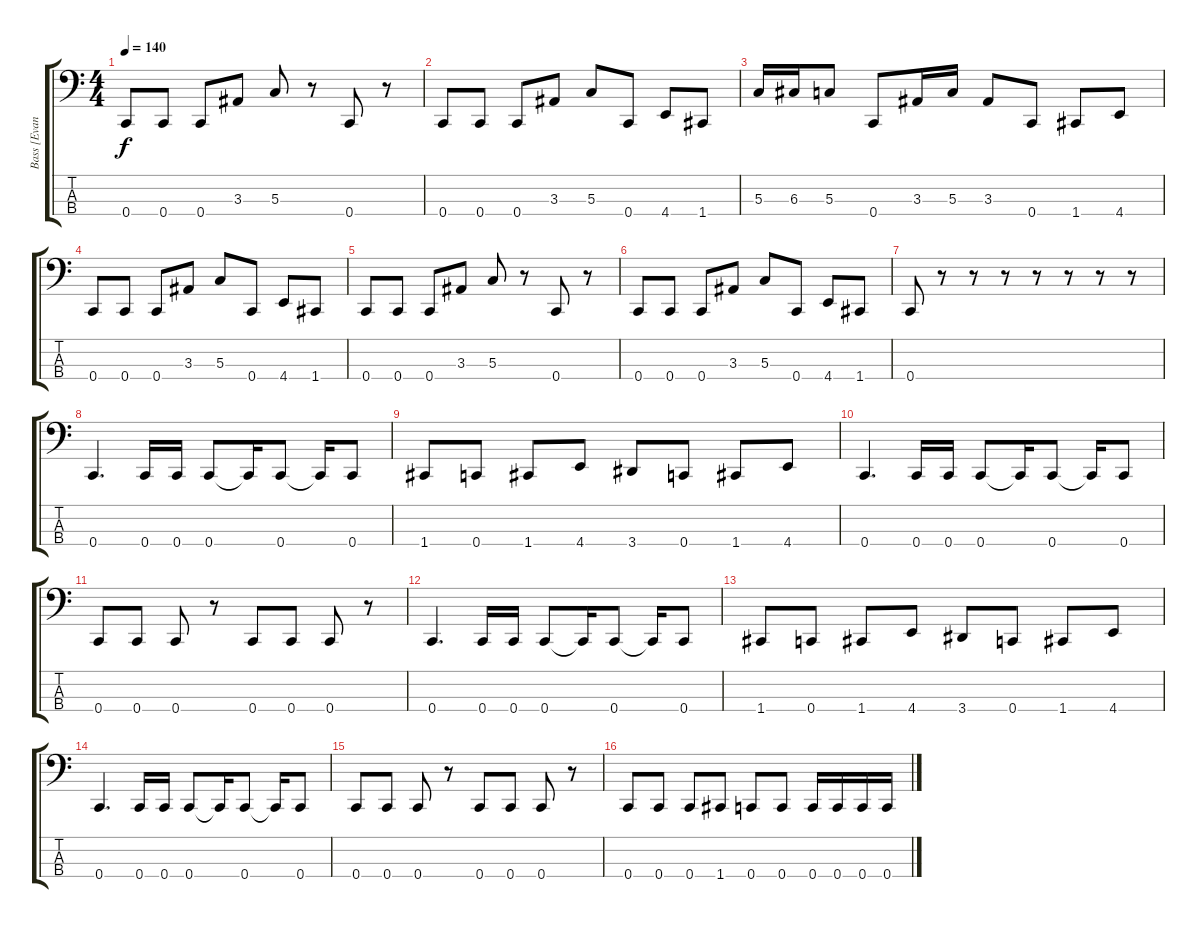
\track ("Bass [Evan Krejci]" "Bass [Evan") {instrument electricbasspick}
\staff {score tabs}
\tuning (F2 C2 G1 C1) {hide}
\ts (4 4)
\tempo 140
\clef f4
\ks c
0.4.8{dy f} 0.4.8 0.4.8 3.3.8 5.3.8 r.8 0.4.8 r.8 |
0.4.8 0.4.8 0.4.8 3.3.8 5.3.8 0.4.8 4.4.8 1.4.8 |
5.3.16 6.3.16 5.3.8 0.4.8 3.3.16 5.3.16 3.3.8 0.4.8 1.4.8 4.4.8 |
0.4.8 0.4.8 0.4.8 3.3.8 5.3.8 0.4.8 4.4.8 1.4.8 |
0.4.8 0.4.8 0.4.8 3.3.8 5.3.8 r.8 0.4.8 r.8 |
0.4.8 0.4.8 0.4.8 3.3.8 5.3.8 0.4.8 4.4.8 1.4.8 |
0.4.8 r.8 r.8 r.8 r.8 r.8 r.8 r.8 |
0.4.4{d} 0.4.16 0.4.16 0.4.8 0.4{t}.16 0.4.8 0.4{t}.16 0.4.8 |
1.4.8 0.4.8 1.4.8 4.4.8 3.4.8 0.4.8 1.4.8 4.4.8 |
0.4.4{d} 0.4.16 0.4.16 0.4.8 0.4{t}.16 0.4.8 0.4{t}.16 0.4.8 |
0.4.8 0.4.8 0.4.8 r.8 0.4.8 0.4.8 0.4.8 r.8 |
0.4.4{d} 0.4.16 0.4.16 0.4.8 0.4{t}.16 0.4.8 0.4{t}.16 0.4.8 |
1.4.8 0.4.8 1.4.8 4.4.8 3.4.8 0.4.8 1.4.8 4.4.8 |
0.4.4{d} 0.4.16 0.4.16 0.4.8 0.4{t}.16 0.4.8 0.4{t}.16 0.4.8 |
0.4.8 0.4.8 0.4.8 r.8 0.4.8 0.4.8 0.4.8 r.8 |
0.4.8 0.4.8 0.4.8 1.4.8 0.4.8 0.4.8 0.4.16 0.4.16 0.4.16 0.4.16
